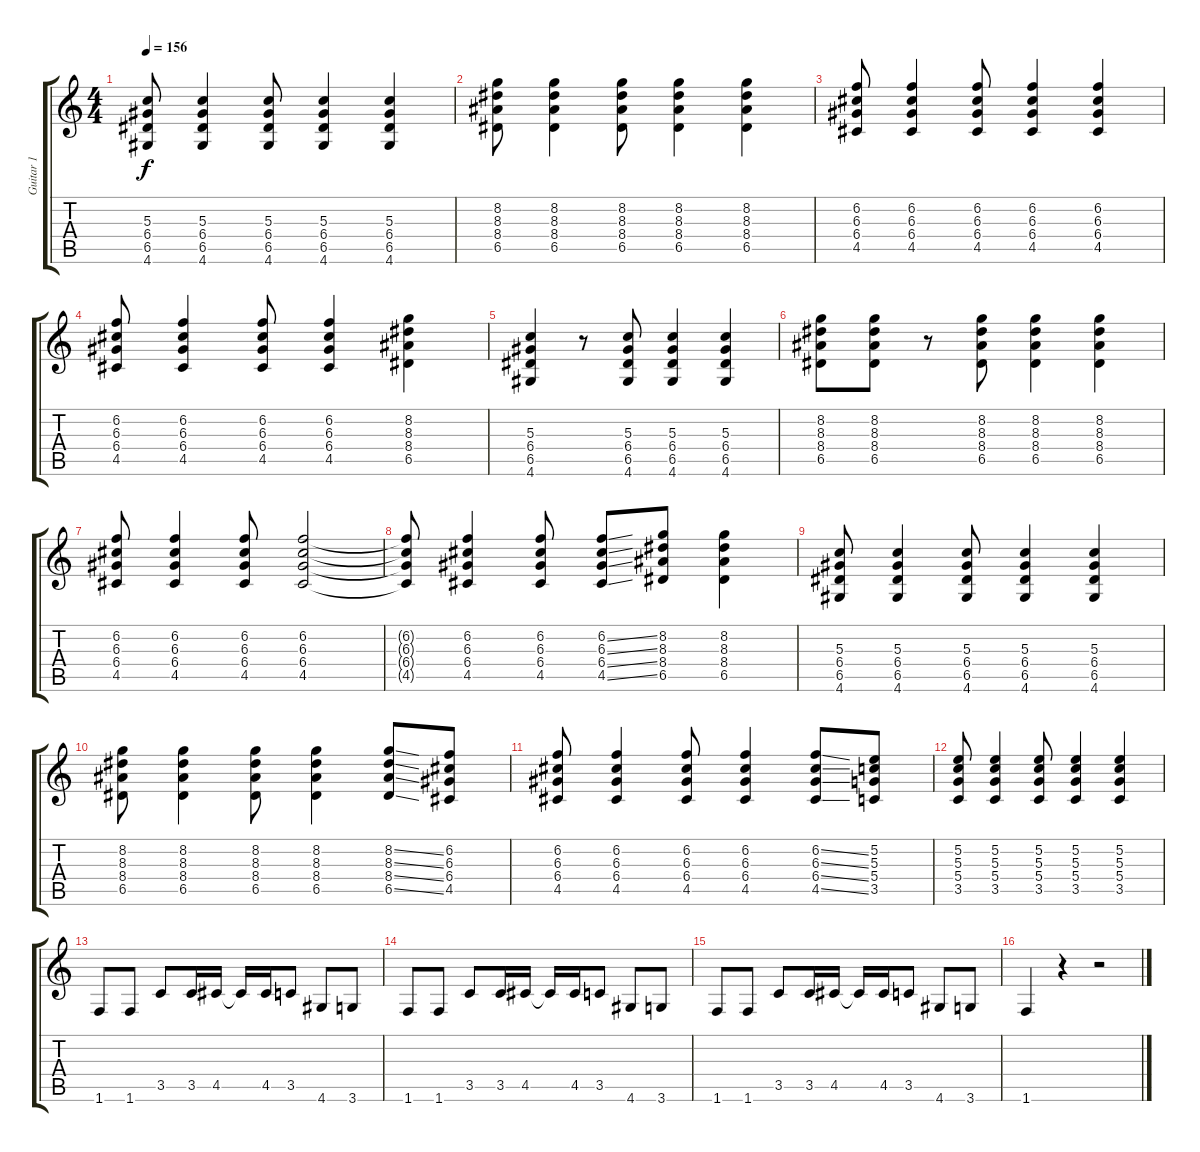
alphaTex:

\track ("Guitar 1" "Guitar 1") {instrument distortionguitar}
\staff {score tabs}
\tuning (E4 B3 G3 D3 A2 E2) {hide}
\ts (4 4)
\tempo 156
\clef g2
\ks c
(5.3 6.4 6.5 4.6).8{dy f} (5.3 6.4 6.5 4.6).4 (5.3 6.4 6.5 4.6).8 (5.3 6.4 6.5 4.6).4 (5.3 6.4 6.5 4.6).4 |
(8.2 8.3 8.4 6.5).8 (8.2 8.3 8.4 6.5).4 (8.2 8.3 8.4 6.5).8 (8.2 8.3 8.4 6.5).4 (8.2 8.3 8.4 6.5).4 |
(6.2 6.3 6.4 4.5).8 (6.2 6.3 6.4 4.5).4 (6.2 6.3 6.4 4.5).8 (6.2 6.3 6.4 4.5).4 (6.2 6.3 6.4 4.5).4 |
(6.2 6.3 6.4 4.5).8 (6.2 6.3 6.4 4.5).4 (6.2 6.3 6.4 4.5).8 (6.2 6.3 6.4 4.5).4 (8.2 8.3 8.4 6.5).4 |
(5.3 6.4 6.5 4.6).4 r.8 (5.3 6.4 6.5 4.6).8 (5.3 6.4 6.5 4.6).4 (5.3 6.4 6.5 4.6).4 |
(8.2 8.3 8.4 6.5).8 (8.2 8.3 8.4 6.5).8 r.8 (8.2 8.3 8.4 6.5).8 (8.2 8.3 8.4 6.5).4 (8.2 8.3 8.4 6.5).4 |
(6.2 6.3 6.4 4.5).8 (6.2 6.3 6.4 4.5).4 (6.2 6.3 6.4 4.5).8 (6.2 6.3 6.4 4.5).2 |
(6.2{t} 6.3{t} 6.4{t} 4.5{t}).8 (6.2 6.3 6.4 4.5).4 (6.2 6.3 6.4 4.5).8 (6.2{ss} 6.3{ss} 6.4{ss} 4.5{ss}).8 (8.2 8.3 8.4 6.5).8 (8.2 8.3 8.4 6.5).4 |
(5.3 6.4 6.5 4.6).8 (5.3 6.4 6.5 4.6).4 (5.3 6.4 6.5 4.6).8 (5.3 6.4 6.5 4.6).4 (5.3 6.4 6.5 4.6).4 |
(8.2 8.3 8.4 6.5).8 (8.2 8.3 8.4 6.5).4 (8.2 8.3 8.4 6.5).8 (8.2 8.3 8.4 6.5).4 (8.2{ss} 8.3{ss} 8.4{ss} 6.5{ss}).8 (6.2 6.3 6.4 4.5).8 |
(6.2 6.3 6.4 4.5).8 (6.2 6.3 6.4 4.5).4 (6.2 6.3 6.4 4.5).8 (6.2 6.3 6.4 4.5).4 (6.2{ss} 6.3{ss} 6.4{ss} 4.5{ss}).8 (5.2 5.3 5.4 3.5).8 |
(5.2 5.3 5.4 3.5).8 (5.2 5.3 5.4 3.5).4 (5.2 5.3 5.4 3.5).8 (5.2 5.3 5.4 3.5).4 (5.2 5.3 5.4 3.5).4 |
1.6.8 1.6.8 3.5.8 3.5.16 4.5.16 4.5{t}.16 4.5.16 3.5.8 4.6.8 3.6.8 |
1.6.8 1.6.8 3.5.8 3.5.16 4.5.16 4.5{t}.16 4.5.16 3.5.8 4.6.8 3.6.8 |
1.6.8 1.6.8 3.5.8 3.5.16 4.5.16 4.5{t}.16 4.5.16 3.5.8 4.6.8 3.6.8 |
1.6.4 r.4 r.2
